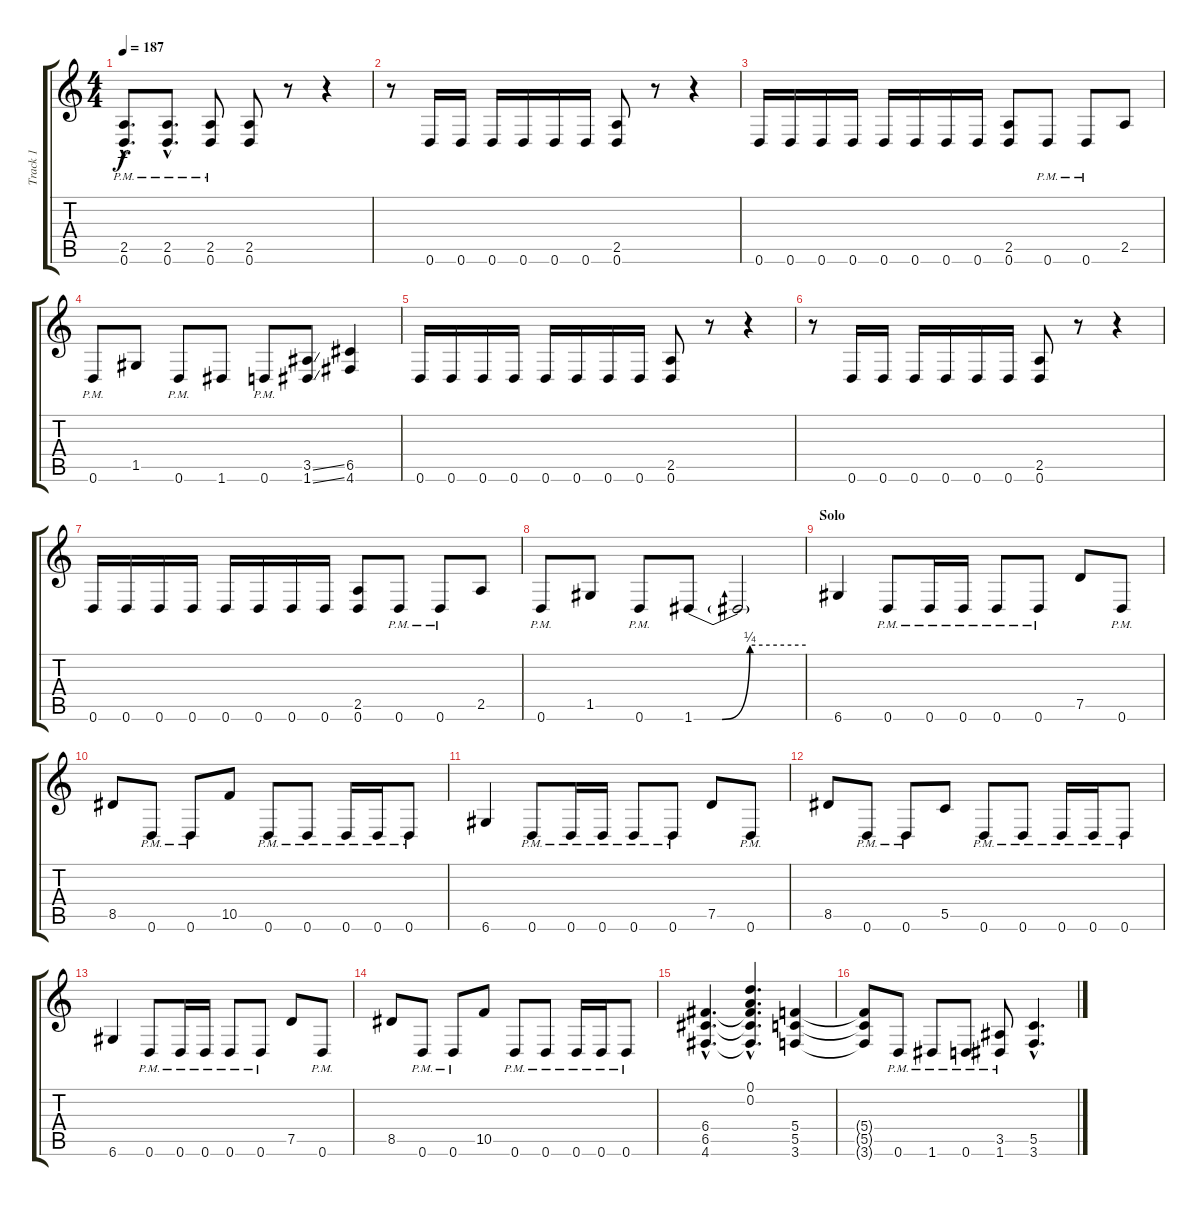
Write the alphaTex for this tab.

\track ("Track 1" "Track 1") {instrument distortionguitar}
\staff {score tabs}
\tuning (D4 A3 F3 C3 G2 D2) {hide}
\ts (4 4)
\tempo 187
\clef g2
\ks c
(2.5{hac pm} 0.6{hac pm}).8{d dy f} (2.5{hac pm} 0.6{hac pm}).8{d} (2.5{pm} 0.6{pm}).8 (2.5 0.6).8 r.8 r.4 |
r.8 0.6.16 0.6.16 0.6.16 0.6.16 0.6.16 0.6.16 (2.5 0.6).8 r.8 r.4 |
0.6.16 0.6.16 0.6.16 0.6.16 0.6.16 0.6.16 0.6.16 0.6.16 (2.5 0.6).8 0.6{pm}.8 0.6{pm}.8 2.5.8 |
0.6{pm}.8 1.5.8 0.6{pm}.8 1.6.8 0.6{pm}.8 (3.5{ss} 1.6{ss}).8 (6.5 4.6).4 |
0.6.16 0.6.16 0.6.16 0.6.16 0.6.16 0.6.16 0.6.16 0.6.16 (2.5 0.6).8 r.8 r.4 |
r.8 0.6.16 0.6.16 0.6.16 0.6.16 0.6.16 0.6.16 (2.5 0.6).8 r.8 r.4 |
0.6.16 0.6.16 0.6.16 0.6.16 0.6.16 0.6.16 0.6.16 0.6.16 (2.5 0.6).8 0.6{pm}.8 0.6{pm}.8 2.5.8 |
0.6{pm}.8 1.5.8 0.6{pm}.8 1.6{be (custom 0 0 15 0 30 1 60 1)}.8 1.6{t}.2 |
\section ("" "Solo")
6.6.4 0.6{pm}.8 0.6{pm}.16 0.6{pm}.16 0.6{pm}.8 0.6{pm}.8 7.5.8 0.6{pm}.8 |
8.5.8 0.6{pm}.8 0.6{pm}.8 10.5.8 0.6{pm}.8 0.6{pm}.8 0.6{pm}.16 0.6{pm}.16 0.6{pm}.8 |
6.6.4 0.6{pm}.8 0.6{pm}.16 0.6{pm}.16 0.6{pm}.8 0.6{pm}.8 7.5.8 0.6{pm}.8 |
8.5.8 0.6{pm}.8 0.6{pm}.8 5.5.8 0.6{pm}.8 0.6{pm}.8 0.6{pm}.16 0.6{pm}.16 0.6{pm}.8 |
6.6.4 0.6{pm}.8 0.6{pm}.16 0.6{pm}.16 0.6{pm}.8 0.6{pm}.8 7.5.8 0.6{pm}.8 |
8.5.8 0.6{pm}.8 0.6{pm}.8 10.5.8 0.6{pm}.8 0.6{pm}.8 0.6{pm}.16 0.6{pm}.16 0.6{pm}.8 |
(6.4{hac} 6.5{hac} 4.6{hac}).4{d} (0.1{hac} 0.2{hac} 6.4{hac t} 6.5{hac t} 4.6{hac t}).4{d} (5.4 5.5 3.6).4 |
(5.4{t} 5.5{t} 3.6{t}).8 0.6{pm}.8 1.6{pm}.8 0.6{pm}.8 (3.5{pm} 1.6{pm}).8 (5.5{hac} 3.6{hac}).4{d}
